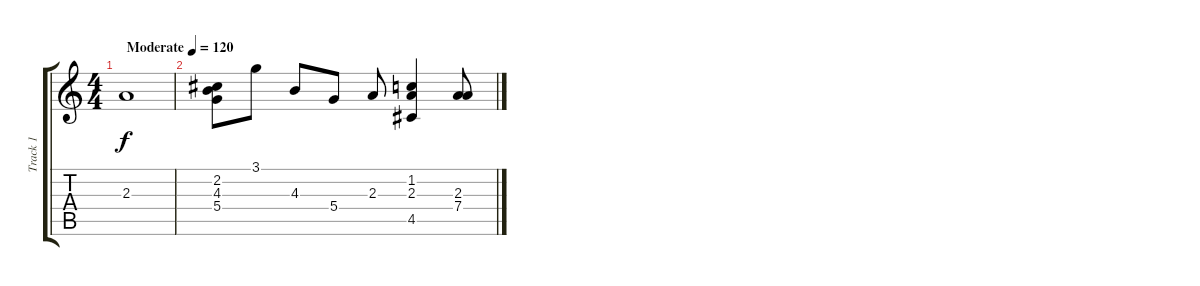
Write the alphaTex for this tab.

\track ("Track 1" "Track 1") {instrument acousticguitarsteel}
\staff {score tabs}
\tuning (E4 B3 G3 D3 A2 E2) {hide}
\ts (4 4)
\tempo (120 "Moderate")
\clef g2
\ks c
2.3.1{dy f instrument acousticguitarsteel} |
(2.2 4.3 5.4).8 3.1.8 4.3.8 5.4.8 2.3.8 (1.2 2.3 4.5).4 (2.3 7.4).8
